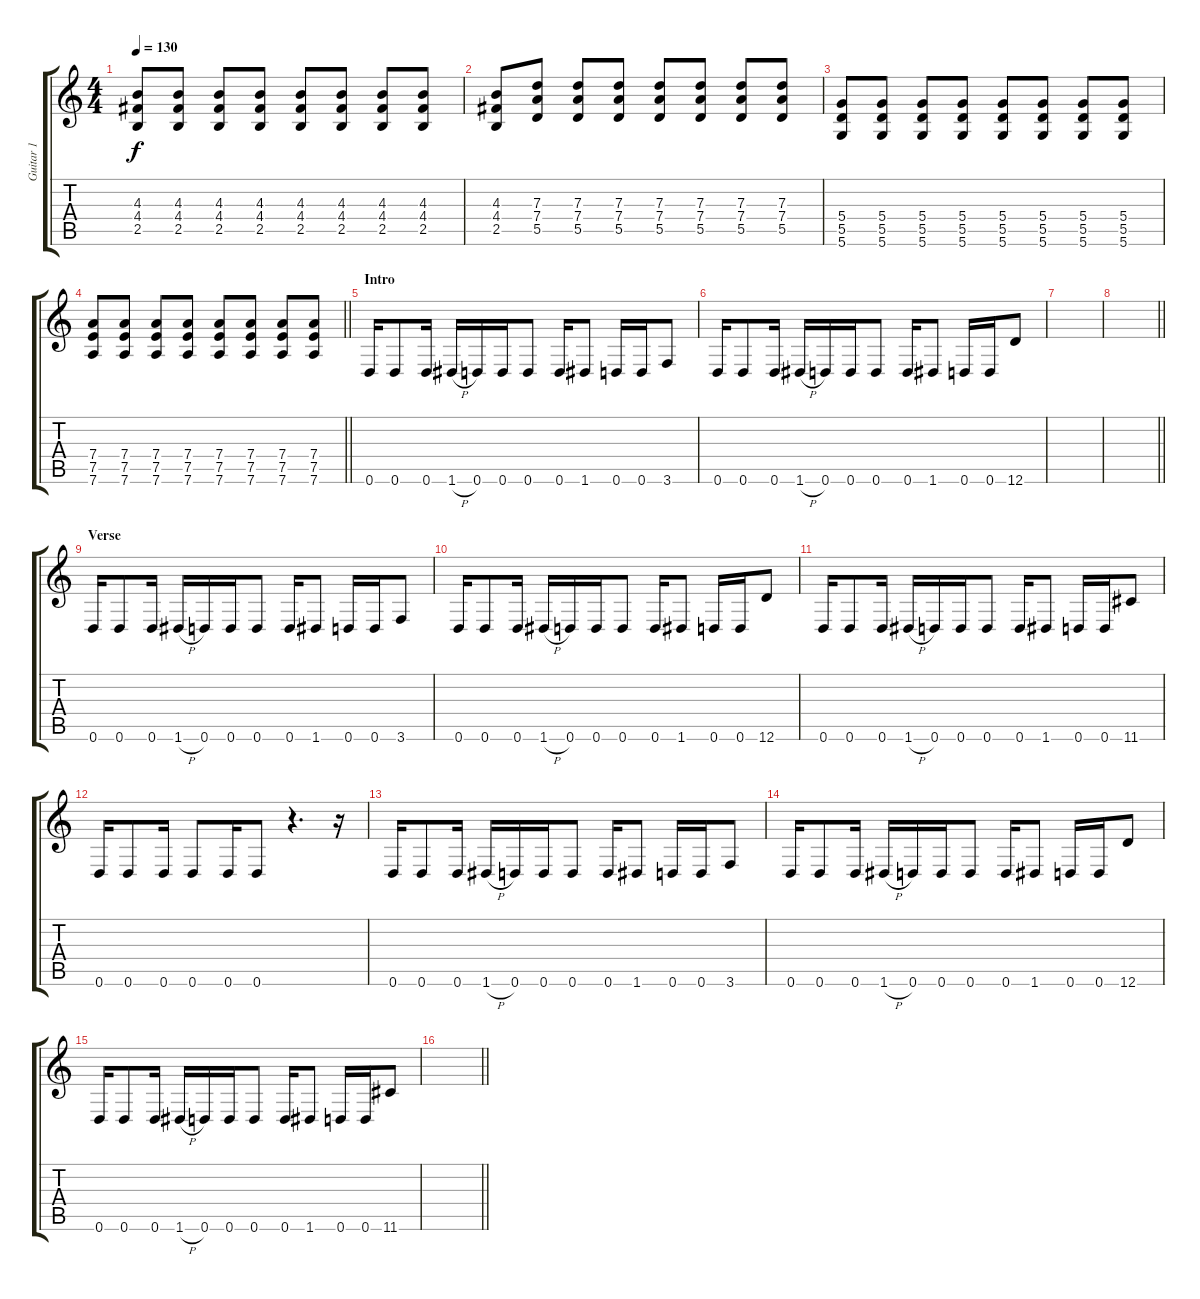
\track ("Guitar 1" "Guitar 1") {instrument distortionguitar}
\staff {score tabs}
\tuning (E4 B3 G3 D3 A2 D2) {hide}
\ts (4 4)
\tempo 130
\clef g2
\ks c
(4.3 4.4 2.5).8{dy f} (4.3 4.4 2.5).8 (4.3 4.4 2.5).8 (4.3 4.4 2.5).8 (4.3 4.4 2.5).8 (4.3 4.4 2.5).8 (4.3 4.4 2.5).8 (4.3 4.4 2.5).8 |
(4.3 4.4 2.5).8 (7.3 7.4 5.5).8 (7.3 7.4 5.5).8 (7.3 7.4 5.5).8 (7.3 7.4 5.5).8 (7.3 7.4 5.5).8 (7.3 7.4 5.5).8 (7.3 7.4 5.5).8 |
(5.4 5.5 5.6).8 (5.4 5.5 5.6).8 (5.4 5.5 5.6).8 (5.4 5.5 5.6).8 (5.4 5.5 5.6).8 (5.4 5.5 5.6).8 (5.4 5.5 5.6).8 (5.4 5.5 5.6).8 |
\barLineRight lightlight
(7.4 7.5 7.6).8 (7.4 7.5 7.6).8 (7.4 7.5 7.6).8 (7.4 7.5 7.6).8 (7.4 7.5 7.6).8 (7.4 7.5 7.6).8 (7.4 7.5 7.6).8 (7.4 7.5 7.6).8 |
\section ("" "Intro")
0.6.16 0.6.8 0.6.16 1.6{h}.16 0.6.16 0.6.16 0.6.8 0.6.16 1.6.8 0.6.16 0.6.16 3.6.8 |
0.6.16 0.6.8 0.6.16 1.6{h}.16 0.6.16 0.6.16 0.6.8 0.6.16 1.6.8 0.6.16 0.6.16 12.6.8 |
|
\barLineRight lightlight
|
\section ("" "Verse")
0.6.16 0.6.8 0.6.16 1.6{h}.16 0.6.16 0.6.16 0.6.8 0.6.16 1.6.8 0.6.16 0.6.16 3.6.8 |
0.6.16 0.6.8 0.6.16 1.6{h}.16 0.6.16 0.6.16 0.6.8 0.6.16 1.6.8 0.6.16 0.6.16 12.6.8 |
0.6.16 0.6.8 0.6.16 1.6{h}.16 0.6.16 0.6.16 0.6.8 0.6.16 1.6.8 0.6.16 0.6.16 11.6.8 |
0.6.16 0.6.8 0.6.16 0.6.8 0.6.16 0.6.8 r.4{d} r.16 |
0.6.16 0.6.8 0.6.16 1.6{h}.16 0.6.16 0.6.16 0.6.8 0.6.16 1.6.8 0.6.16 0.6.16 3.6.8 |
0.6.16 0.6.8 0.6.16 1.6{h}.16 0.6.16 0.6.16 0.6.8 0.6.16 1.6.8 0.6.16 0.6.16 12.6.8 |
0.6.16 0.6.8 0.6.16 1.6{h}.16 0.6.16 0.6.16 0.6.8 0.6.16 1.6.8 0.6.16 0.6.16 11.6.8 |
\barLineRight lightlight
